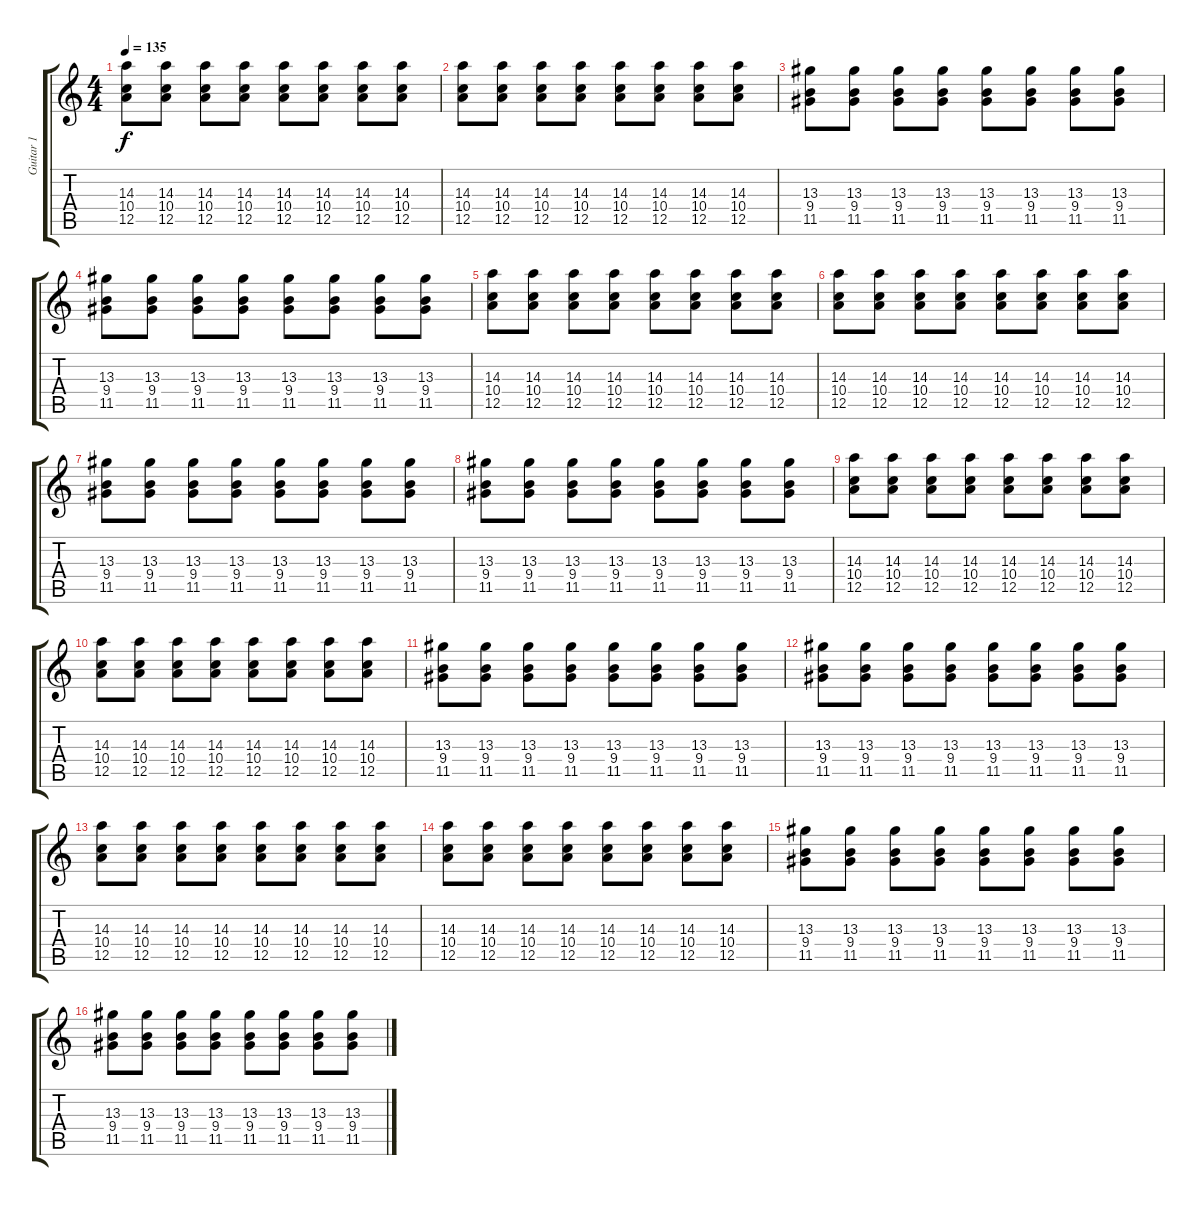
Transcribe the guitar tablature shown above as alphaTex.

\track ("Guitar 1" "Guitar 1") {instrument electricguitarjazz}
\staff {score tabs}
\tuning (E4 B3 G3 D3 A2 E2) {hide}
\ts (4 4)
\tempo 135
\clef g2
\ks c
(14.3 10.4 12.5).8{dy f instrument electricguitarjazz} (14.3 10.4 12.5).8 (14.3 10.4 12.5).8 (14.3 10.4 12.5).8 (14.3 10.4 12.5).8 (14.3 10.4 12.5).8 (14.3 10.4 12.5).8 (14.3 10.4 12.5).8 |
(14.3 10.4 12.5).8 (14.3 10.4 12.5).8 (14.3 10.4 12.5).8 (14.3 10.4 12.5).8 (14.3 10.4 12.5).8 (14.3 10.4 12.5).8 (14.3 10.4 12.5).8 (14.3 10.4 12.5).8 |
(13.3 9.4 11.5).8 (13.3 9.4 11.5).8 (13.3 9.4 11.5).8 (13.3 9.4 11.5).8 (13.3 9.4 11.5).8 (13.3 9.4 11.5).8 (13.3 9.4 11.5).8 (13.3 9.4 11.5).8 |
(13.3 9.4 11.5).8 (13.3 9.4 11.5).8 (13.3 9.4 11.5).8 (13.3 9.4 11.5).8 (13.3 9.4 11.5).8 (13.3 9.4 11.5).8 (13.3 9.4 11.5).8 (13.3 9.4 11.5).8 |
(14.3 10.4 12.5).8 (14.3 10.4 12.5).8 (14.3 10.4 12.5).8 (14.3 10.4 12.5).8 (14.3 10.4 12.5).8 (14.3 10.4 12.5).8 (14.3 10.4 12.5).8 (14.3 10.4 12.5).8 |
(14.3 10.4 12.5).8 (14.3 10.4 12.5).8 (14.3 10.4 12.5).8 (14.3 10.4 12.5).8 (14.3 10.4 12.5).8 (14.3 10.4 12.5).8 (14.3 10.4 12.5).8 (14.3 10.4 12.5).8 |
(13.3 9.4 11.5).8 (13.3 9.4 11.5).8 (13.3 9.4 11.5).8 (13.3 9.4 11.5).8 (13.3 9.4 11.5).8 (13.3 9.4 11.5).8 (13.3 9.4 11.5).8 (13.3 9.4 11.5).8 |
(13.3 9.4 11.5).8 (13.3 9.4 11.5).8 (13.3 9.4 11.5).8 (13.3 9.4 11.5).8 (13.3 9.4 11.5).8 (13.3 9.4 11.5).8 (13.3 9.4 11.5).8 (13.3 9.4 11.5).8 |
(14.3 10.4 12.5).8 (14.3 10.4 12.5).8 (14.3 10.4 12.5).8 (14.3 10.4 12.5).8 (14.3 10.4 12.5).8 (14.3 10.4 12.5).8 (14.3 10.4 12.5).8 (14.3 10.4 12.5).8 |
(14.3 10.4 12.5).8 (14.3 10.4 12.5).8 (14.3 10.4 12.5).8 (14.3 10.4 12.5).8 (14.3 10.4 12.5).8 (14.3 10.4 12.5).8 (14.3 10.4 12.5).8 (14.3 10.4 12.5).8 |
(13.3 9.4 11.5).8 (13.3 9.4 11.5).8 (13.3 9.4 11.5).8 (13.3 9.4 11.5).8 (13.3 9.4 11.5).8 (13.3 9.4 11.5).8 (13.3 9.4 11.5).8 (13.3 9.4 11.5).8 |
(13.3 9.4 11.5).8 (13.3 9.4 11.5).8 (13.3 9.4 11.5).8 (13.3 9.4 11.5).8 (13.3 9.4 11.5).8 (13.3 9.4 11.5).8 (13.3 9.4 11.5).8 (13.3 9.4 11.5).8 |
(14.3 10.4 12.5).8 (14.3 10.4 12.5).8 (14.3 10.4 12.5).8 (14.3 10.4 12.5).8 (14.3 10.4 12.5).8 (14.3 10.4 12.5).8 (14.3 10.4 12.5).8 (14.3 10.4 12.5).8 |
(14.3 10.4 12.5).8 (14.3 10.4 12.5).8 (14.3 10.4 12.5).8 (14.3 10.4 12.5).8 (14.3 10.4 12.5).8 (14.3 10.4 12.5).8 (14.3 10.4 12.5).8 (14.3 10.4 12.5).8 |
(13.3 9.4 11.5).8 (13.3 9.4 11.5).8 (13.3 9.4 11.5).8 (13.3 9.4 11.5).8 (13.3 9.4 11.5).8 (13.3 9.4 11.5).8 (13.3 9.4 11.5).8 (13.3 9.4 11.5).8 |
(13.3 9.4 11.5).8 (13.3 9.4 11.5).8 (13.3 9.4 11.5).8 (13.3 9.4 11.5).8 (13.3 9.4 11.5).8 (13.3 9.4 11.5).8 (13.3 9.4 11.5).8 (13.3 9.4 11.5).8
